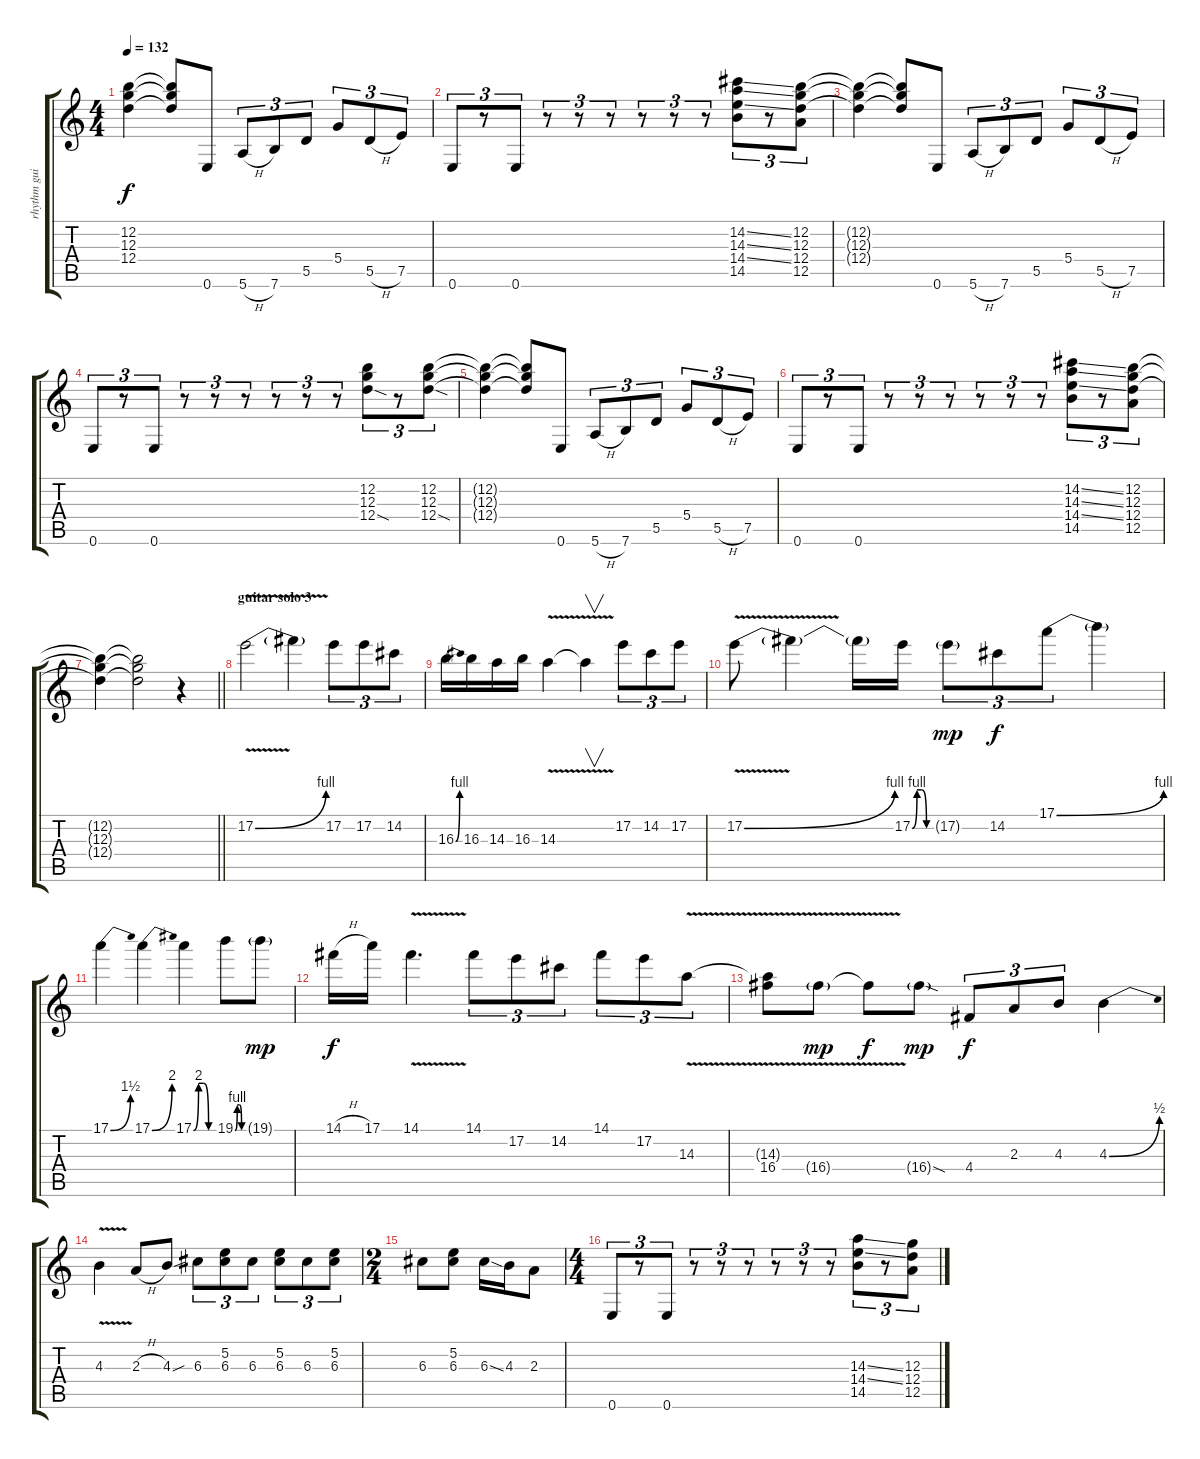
\track ("rhythm guitar" "rhythm gui") {instrument electricguitarmuted}
\staff {score tabs}
\tuning (E4 B3 G3 D3 A2 E2) {hide}
\ts (4 4)
\tempo 132
\clef g2
\ks c
(12.2{t} 12.3{t} 12.4{t}).4{dy f} (12.2{t} 12.3{t} 12.4{t}).8 0.6.8 5.6{h}.8{tu (3 2)} 7.6.8{tu (3 2)} 5.5.8{tu (3 2)} 5.4.8{tu (3 2)} 5.5{h}.8{tu (3 2)} 7.5.8{tu (3 2)} |
0.6.8{tu (3 2)} r.8{tu (3 2)} 0.6.8{tu (3 2)} r.8{tu (3 2)} r.8{tu (3 2)} r.8{tu (3 2)} r.8{tu (3 2)} r.8{tu (3 2)} r.8{tu (3 2)} (14.2{ss} 14.3{ss} 14.4{ss} 14.5).8{tu (3 2)} r.8{tu (3 2)} (12.2 12.3 12.4 12.5).8{tu (3 2)} |
(12.2{t} 12.3{t} 12.4{t}).4 (12.2{t} 12.3{t} 12.4{t}).8 0.6.8 5.6{h}.8{tu (3 2)} 7.6.8{tu (3 2)} 5.5.8{tu (3 2)} 5.4.8{tu (3 2)} 5.5{h}.8{tu (3 2)} 7.5.8{tu (3 2)} |
0.6.8{tu (3 2) txt " "} r.8{tu (3 2)} 0.6.8{tu (3 2)} r.8{tu (3 2)} r.8{tu (3 2)} r.8{tu (3 2)} r.8{tu (3 2)} r.8{tu (3 2)} r.8{tu (3 2)} (12.2 12.3 12.4{sod}).8{tu (3 2)} r.8{tu (3 2)} (12.2 12.3 12.4{sod}).8{tu (3 2)} |
(12.2{t} 12.3{t} 12.4{t}).4 (12.2{t} 12.3{t} 12.4{t}).8 0.6.8 5.6{h}.8{tu (3 2)} 7.6.8{tu (3 2)} 5.5.8{tu (3 2)} 5.4.8{tu (3 2)} 5.5{h}.8{tu (3 2)} 7.5.8{tu (3 2)} |
0.6.8{tu (3 2)} r.8{tu (3 2)} 0.6.8{tu (3 2)} r.8{tu (3 2)} r.8{tu (3 2)} r.8{tu (3 2)} r.8{tu (3 2)} r.8{tu (3 2)} r.8{tu (3 2)} (14.2{ss} 14.3{ss} 14.4{ss} 14.5).8{tu (3 2)} r.8{tu (3 2)} (12.2 12.3 12.4 12.5).8{tu (3 2)} |
\barLineRight lightlight
(12.2{t} 12.3{t} 12.4{t}).4 (12.2{t} 12.3{t} 12.4{t}).2 r.4 |
\section ("" "guitar solo 3")
17.2{be (bend 0 0 60 4) v}.2 17.2{t}.4 17.2.8{tu (3 2)} 17.2.8{tu (3 2)} 14.2.8{tu (3 2)} |
16.3{be (bend 0 0 60 4)}.16 16.3.16 14.3.16 16.3.16 14.3{v}.4 14.3{t}.4{v} 17.2.8{tu (3 2)} 14.2.8{tu (3 2)} 17.2.8{tu (3 2)} |
17.2{be (bend 0 0 60 4) v}.8 17.2{t}.4 17.2{t}.16 17.2{be (custom 0 0 15 4 30 4 45 0 60 0)}.16 17.2{g}.8{tu (3 2) dy mp} 14.2.8{tu (3 2) dy f} 17.1{be (bend 0 0 60 4)}.8{tu (3 2)} 17.1{t}.4 |
17.1{be (bend 0 0 60 6)}.4 17.1{be (bend 0 0 60 8)}.4 17.1{be (custom 0 0 15 8 30 8 45 0 60 0)}.4 19.1{be (custom 0 0 15 4 30 4 45 0 60 0)}.8 19.1{g}.8{dy mp} |
14.1{h}.16{dy f} 17.1.16 14.1{v}.4{d} 14.1.8{tu (3 2)} 17.2.8{tu (3 2)} 14.2.8{tu (3 2)} 14.1.8{tu (3 2)} 17.2.8{tu (3 2)} 14.3{v}.8{tu (3 2)} |
(14.3{t} 16.4).8 16.4{v g}.8{dy mp} 16.4{t}.8{dy f} 16.4{sod g}.8{dy mp} 4.4.8{tu (3 2) dy f} 2.3.8{tu (3 2)} 4.3.8{tu (3 2)} 4.3{be (bend 0 0 60 2)}.4 |
4.3{v}.4 2.3{h}.8 4.3{sou}.8 6.3.8{tu (3 2)} (5.2 6.3).8{tu (3 2)} 6.3.8{tu (3 2)} (5.2 6.3).8{tu (3 2)} 6.3.8{tu (3 2)} (5.2 6.3).8{tu (3 2)} |
\ts (2 4)
6.3.8 (5.2 6.3).8 6.3{ss}.16 4.3.16 2.3.8 |
\ts (4 4)
0.6.8{tu (3 2)} r.8{tu (3 2)} 0.6.8{tu (3 2)} r.8{tu (3 2)} r.8{tu (3 2)} r.8{tu (3 2)} r.8{tu (3 2)} r.8{tu (3 2)} r.8{tu (3 2)} (14.3{ss} 14.4{ss} 14.5).8{tu (3 2)} r.8{tu (3 2)} (12.3 12.4 12.5).8{tu (3 2)}
